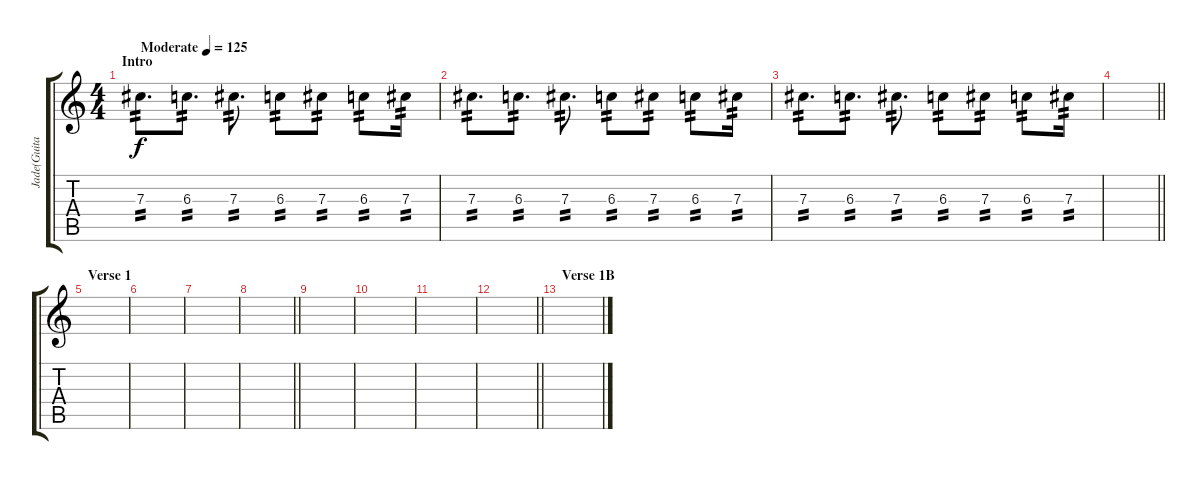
\track ("Jade(Guitar 1)" "Jade(Guita") {instrument electricguitarmuted}
\staff {score tabs}
\tuning (Eb4 Bb3 Gb3 Db3 Ab2 Eb2) {hide}
\ts (4 4)
\section ("" "Intro ")
\tempo (125 "Moderate")
\clef g2
\ks c
7.3.8{d tp 2 dy f instrument electricguitarmuted} 6.3.8{d tp 2} 7.3.8{d tp 2} 6.3.8{tp 2} 7.3.8{tp 2} 6.3.8{tp 2} 7.3.16{tp 2} |
7.3.8{d tp 2} 6.3.8{d tp 2} 7.3.8{d tp 2} 6.3.8{tp 2} 7.3.8{tp 2} 6.3.8{tp 2} 7.3.16{tp 2} |
7.3.8{d tp 2} 6.3.8{d tp 2} 7.3.8{d tp 2} 6.3.8{tp 2} 7.3.8{tp 2} 6.3.8{tp 2} 7.3.16{tp 2} |
\barLineRight lightlight
|
\section ("" "Verse 1")
|
|
|
\barLineRight lightlight
|
|
|
|
\barLineRight lightlight
|
\section ("" "Verse 1B")
